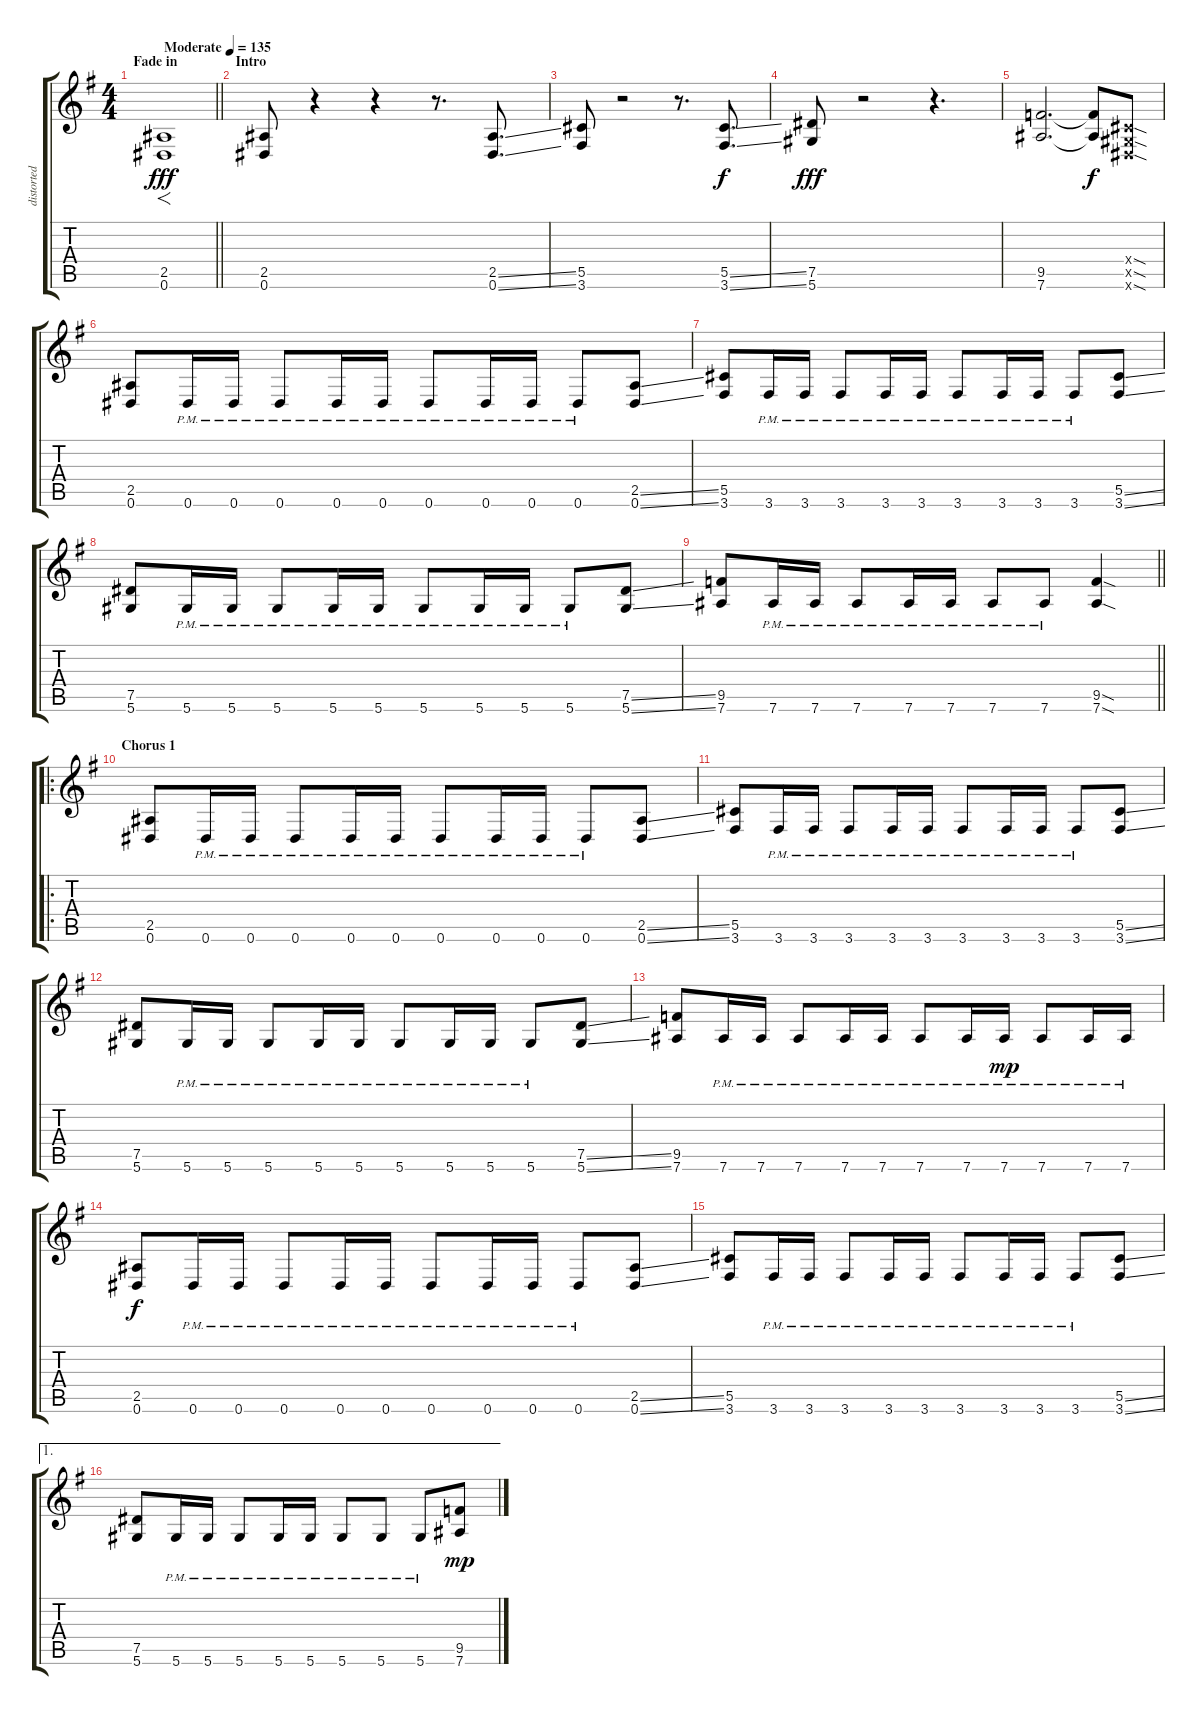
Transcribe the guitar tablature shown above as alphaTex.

\track ("distorted guitar" "distorted ") {instrument distortionguitar}
\staff {score tabs}
\tuning (Eb4 Bb3 Gb3 Db3 Ab2 Eb2) {hide}
\ts (4 4)
\section ("" "Fade in")
\tempo (135 "Moderate")
\clef g2
\barLineRight lightlight
\ks eminor
(2.5 0.6).1{f dy fff instrument distortionguitar} |
\section ("" "Intro")
(2.5 0.6).8 r.4 r.4 r.8{d} (2.5{ss} 0.6{ss}).8{d} |
(5.5 3.6).8 r.2 r.8{d} (5.5{ss} 3.6{ss}).8{d dy f} |
(7.5 5.6).8{dy fff} r.2 r.4{d} |
(9.5 7.6).2{d} (9.5{t} 7.6{t}).8{dy f} (0.4{sod x} 0.5{sod x} 0.6{sod x}).8 |
(2.5 0.6).8 0.6{pm}.16 0.6{pm}.16 0.6{pm}.8 0.6{pm}.16 0.6{pm}.16 0.6{pm}.8 0.6{pm}.16 0.6{pm}.16 0.6{pm}.8 (2.5{ss} 0.6{ss}).8 |
(5.5 3.6).8 3.6{pm}.16 3.6{pm}.16 3.6{pm}.8 3.6{pm}.16 3.6{pm}.16 3.6{pm}.8 3.6{pm}.16 3.6{pm}.16 3.6{pm}.8 (5.5{ss} 3.6{ss}).8 |
(7.5 5.6).8 5.6{pm}.16 5.6{pm}.16 5.6{pm}.8 5.6{pm}.16 5.6{pm}.16 5.6{pm}.8 5.6{pm}.16 5.6{pm}.16 5.6{pm}.8 (7.5{ss} 5.6{ss}).8 |
\barLineRight lightlight
(9.5 7.6).8 7.6{pm}.16 7.6{pm}.16 7.6{pm}.8 7.6{pm}.16 7.6{pm}.16 7.6{pm}.8 7.6{pm}.8 (9.5{sod} 7.6{sod}).4 |
\ro
\section ("" "Chorus 1")
(2.5 0.6).8 0.6{pm}.16 0.6{pm}.16 0.6{pm}.8 0.6{pm}.16 0.6{pm}.16 0.6{pm}.8 0.6{pm}.16 0.6{pm}.16 0.6{pm}.8 (2.5{ss} 0.6{ss}).8 |
(5.5 3.6).8 3.6{pm}.16 3.6{pm}.16 3.6{pm}.8 3.6{pm}.16 3.6{pm}.16 3.6{pm}.8 3.6{pm}.16 3.6{pm}.16 3.6{pm}.8 (5.5{ss} 3.6{ss}).8 |
(7.5 5.6).8 5.6{pm}.16 5.6{pm}.16 5.6{pm}.8 5.6{pm}.16 5.6{pm}.16 5.6{pm}.8 5.6{pm}.16 5.6{pm}.16 5.6{pm}.8 (7.5{ss} 5.6{ss}).8 |
(9.5 7.6).8 7.6{pm}.16 7.6{pm}.16 7.6{pm}.8 7.6{pm}.16 7.6{pm}.16 7.6{pm}.8 7.6{pm}.16 7.6{pm}.16{dy mp} 7.6{pm}.8 7.6{pm}.16 7.6{pm}.16 |
(2.5 0.6).8{dy f} 0.6{pm}.16 0.6{pm}.16 0.6{pm}.8 0.6{pm}.16 0.6{pm}.16 0.6{pm}.8 0.6{pm}.16 0.6{pm}.16 0.6{pm}.8 (2.5{ss} 0.6{ss}).8 |
(5.5 3.6).8 3.6{pm}.16 3.6{pm}.16 3.6{pm}.8 3.6{pm}.16 3.6{pm}.16 3.6{pm}.8 3.6{pm}.16 3.6{pm}.16 3.6{pm}.8 (5.5{ss} 3.6{ss}).8 |
\ae 1
(7.5 5.6).8 5.6{pm}.16 5.6{pm}.16 5.6{pm}.8 5.6{pm}.16 5.6{pm}.16 5.6{pm}.8 5.6{pm}.8 5.6{pm}.8 (9.5 7.6).8{dy mp}
